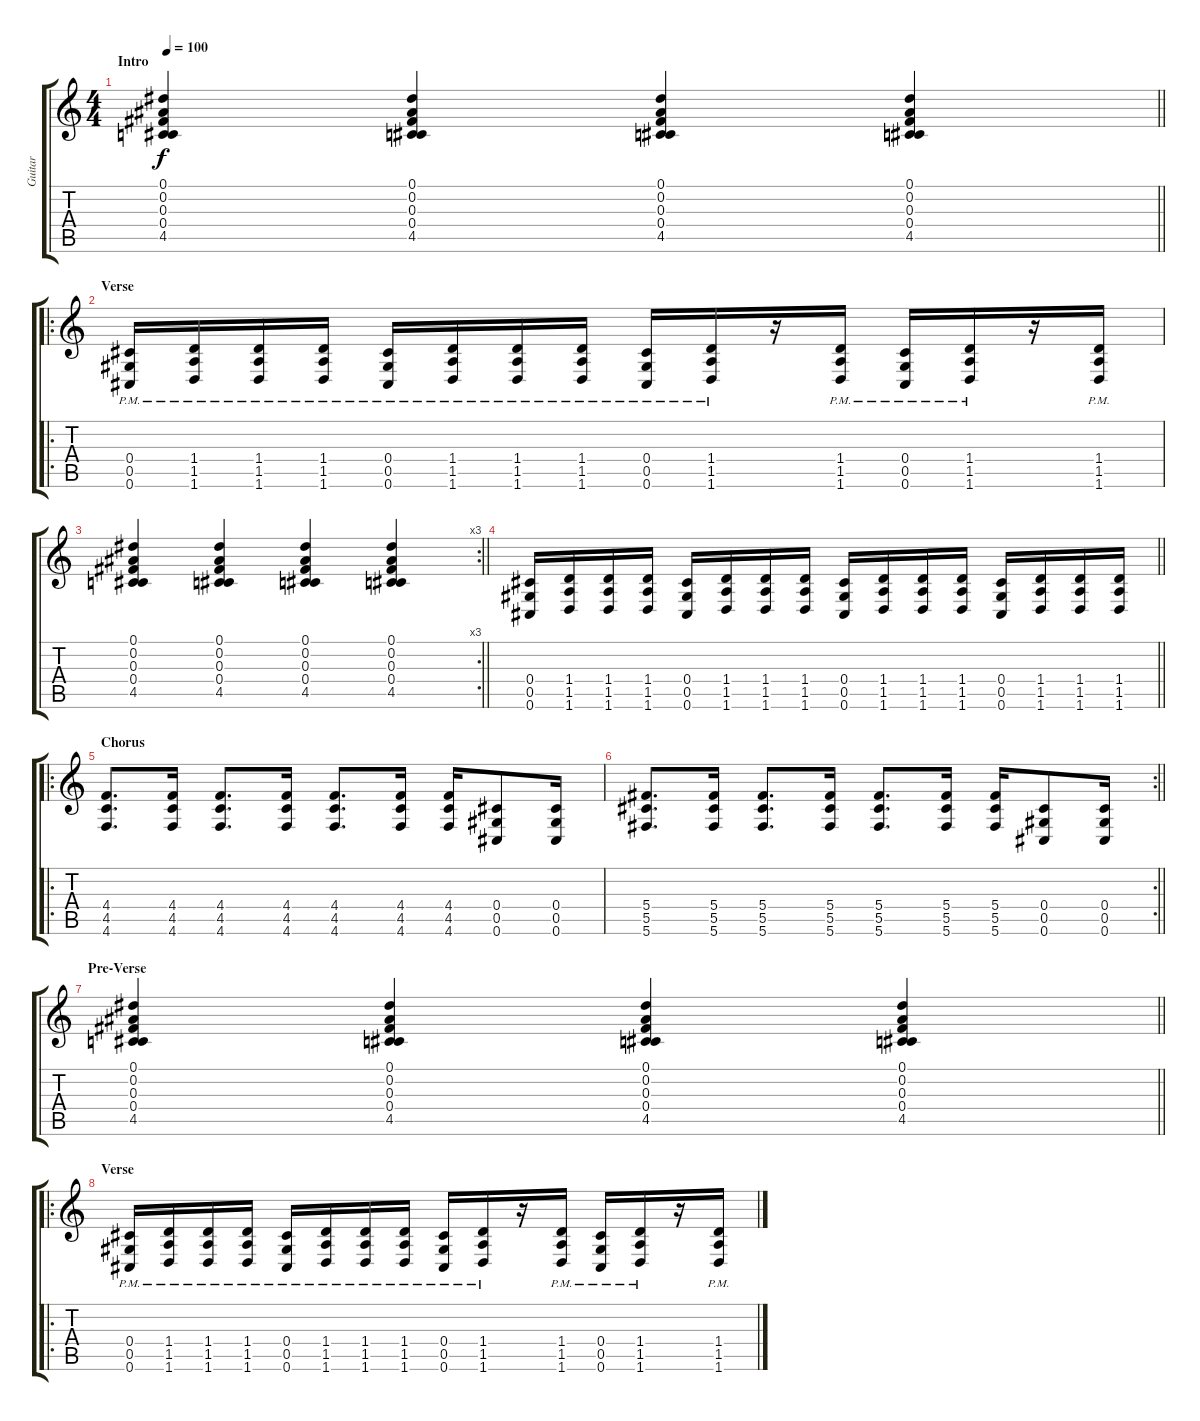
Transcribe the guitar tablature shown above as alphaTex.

\track ("Guitar" "Guitar") {instrument distortionguitar}
\staff {score tabs}
\tuning (Eb4 Bb3 Gb3 Db3 Ab2 Db2) {hide}
\ts (4 4)
\section ("" "Intro")
\tempo 100
\clef g2
\barLineRight lightlight
\ks c
(0.1 0.2 0.3 0.4 4.5).4{dy f instrument distortionguitar} (0.1 0.2 0.3 0.4 4.5).4 (0.1 0.2 0.3 0.4 4.5).4 (0.1 0.2 0.3 0.4 4.5).4 |
\ro
\section ("" "Verse")
(0.4{pm} 0.5{pm} 0.6{pm}).16 (1.4{pm} 1.5{pm} 1.6{pm}).16 (1.4{pm} 1.5{pm} 1.6{pm}).16 (1.4{pm} 1.5{pm} 1.6{pm}).16 (0.4{pm} 0.5{pm} 0.6{pm}).16 (1.4{pm} 1.5{pm} 1.6{pm}).16 (1.4{pm} 1.5{pm} 1.6{pm}).16 (1.4{pm} 1.5{pm} 1.6{pm}).16 (0.4{pm} 0.5{pm} 0.6{pm}).16 (1.4{pm} 1.5{pm} 1.6{pm}).16 r.16 (1.4{pm} 1.5{pm} 1.6{pm}).16 (0.4{pm} 0.5{pm} 0.6{pm}).16 (1.4{pm} 1.5{pm} 1.6{pm}).16 r.16 (1.4{pm} 1.5{pm} 1.6{pm}).16 |
\rc 3
\barLineRight lightlight
(0.1 0.2 0.3 0.4 4.5).4 (0.1 0.2 0.3 0.4 4.5).4 (0.1 0.2 0.3 0.4 4.5).4 (0.1 0.2 0.3 0.4 4.5).4 |
\barLineRight lightlight
(0.4 0.5 0.6).16 (1.4 1.5 1.6).16 (1.4 1.5 1.6).16 (1.4 1.5 1.6).16 (0.4 0.5 0.6).16 (1.4 1.5 1.6).16 (1.4 1.5 1.6).16 (1.4 1.5 1.6).16 (0.4 0.5 0.6).16 (1.4 1.5 1.6).16 (1.4 1.5 1.6).16 (1.4 1.5 1.6).16 (0.4 0.5 0.6).16 (1.4 1.5 1.6).16 (1.4 1.5 1.6).16 (1.4 1.5 1.6).16 |
\ro
\section ("" "Chorus")
(4.4 4.5 4.6).8{d} (4.4 4.5 4.6).16 (4.4 4.5 4.6).8{d} (4.4 4.5 4.6).16 (4.4 4.5 4.6).8{d} (4.4 4.5 4.6).16 (4.4 4.5 4.6).16 (0.4 0.5 0.6).8 (0.4 0.5 0.6).16 |
\rc 2
\barLineRight lightlight
(5.4 5.5 5.6).8{d} (5.4 5.5 5.6).16 (5.4 5.5 5.6).8{d} (5.4 5.5 5.6).16 (5.4 5.5 5.6).8{d} (5.4 5.5 5.6).16 (5.4 5.5 5.6).16 (0.4 0.5 0.6).8 (0.4 0.5 0.6).16 |
\section ("" "Pre-Verse")
\barLineRight lightlight
(0.1 0.2 0.3 0.4 4.5).4 (0.1 0.2 0.3 0.4 4.5).4 (0.1 0.2 0.3 0.4 4.5).4 (0.1 0.2 0.3 0.4 4.5).4 |
\ro
\section ("" "Verse")
(0.4{pm} 0.5{pm} 0.6{pm}).16 (1.4{pm} 1.5{pm} 1.6{pm}).16 (1.4{pm} 1.5{pm} 1.6{pm}).16 (1.4{pm} 1.5{pm} 1.6{pm}).16 (0.4{pm} 0.5{pm} 0.6{pm}).16 (1.4{pm} 1.5{pm} 1.6{pm}).16 (1.4{pm} 1.5{pm} 1.6{pm}).16 (1.4{pm} 1.5{pm} 1.6{pm}).16 (0.4{pm} 0.5{pm} 0.6{pm}).16 (1.4{pm} 1.5{pm} 1.6{pm}).16 r.16 (1.4{pm} 1.5{pm} 1.6{pm}).16 (0.4{pm} 0.5{pm} 0.6{pm}).16 (1.4{pm} 1.5{pm} 1.6{pm}).16 r.16 (1.4{pm} 1.5{pm} 1.6{pm}).16
